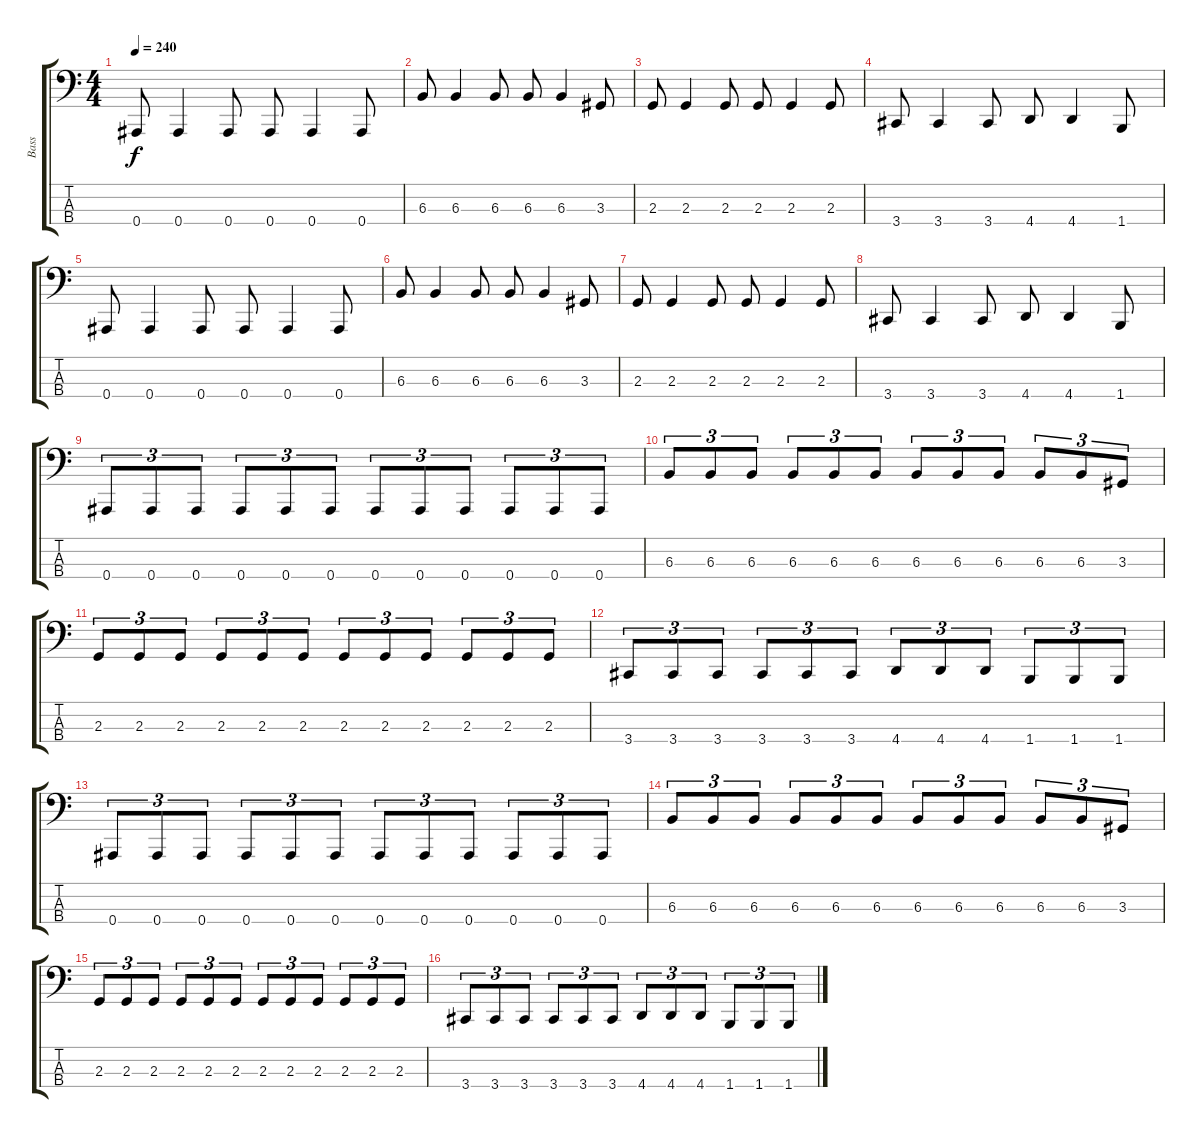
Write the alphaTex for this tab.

\track ("Bass" "Bass") {instrument electricbasspick}
\staff {score tabs}
\tuning (Eb2 Bb1 F1 Bb0) {hide}
\ts (4 4)
\tempo 240
\clef f4
\ks c
0.4.8{dy f} 0.4.4 0.4.8 0.4.8 0.4.4 0.4.8 |
6.3.8 6.3.4 6.3.8 6.3.8 6.3.4 3.3.8 |
2.3.8 2.3.4 2.3.8 2.3.8 2.3.4 2.3.8 |
3.4.8 3.4.4 3.4.8 4.4.8 4.4.4 1.4.8 |
0.4.8 0.4.4 0.4.8 0.4.8 0.4.4 0.4.8 |
6.3.8 6.3.4 6.3.8 6.3.8 6.3.4 3.3.8 |
2.3.8 2.3.4 2.3.8 2.3.8 2.3.4 2.3.8 |
3.4.8 3.4.4 3.4.8 4.4.8 4.4.4 1.4.8 |
0.4.8{tu (3 2)} 0.4.8{tu (3 2)} 0.4.8{tu (3 2)} 0.4.8{tu (3 2)} 0.4.8{tu (3 2)} 0.4.8{tu (3 2)} 0.4.8{tu (3 2)} 0.4.8{tu (3 2)} 0.4.8{tu (3 2)} 0.4.8{tu (3 2)} 0.4.8{tu (3 2)} 0.4.8{tu (3 2)} |
6.3.8{tu (3 2)} 6.3.8{tu (3 2)} 6.3.8{tu (3 2)} 6.3.8{tu (3 2)} 6.3.8{tu (3 2)} 6.3.8{tu (3 2)} 6.3.8{tu (3 2)} 6.3.8{tu (3 2)} 6.3.8{tu (3 2)} 6.3.8{tu (3 2)} 6.3.8{tu (3 2)} 3.3.8{tu (3 2)} |
2.3.8{tu (3 2)} 2.3.8{tu (3 2)} 2.3.8{tu (3 2)} 2.3.8{tu (3 2)} 2.3.8{tu (3 2)} 2.3.8{tu (3 2)} 2.3.8{tu (3 2)} 2.3.8{tu (3 2)} 2.3.8{tu (3 2)} 2.3.8{tu (3 2)} 2.3.8{tu (3 2)} 2.3.8{tu (3 2)} |
3.4.8{tu (3 2)} 3.4.8{tu (3 2)} 3.4.8{tu (3 2)} 3.4.8{tu (3 2)} 3.4.8{tu (3 2)} 3.4.8{tu (3 2)} 4.4.8{tu (3 2)} 4.4.8{tu (3 2)} 4.4.8{tu (3 2)} 1.4.8{tu (3 2)} 1.4.8{tu (3 2)} 1.4.8{tu (3 2)} |
0.4.8{tu (3 2)} 0.4.8{tu (3 2)} 0.4.8{tu (3 2)} 0.4.8{tu (3 2)} 0.4.8{tu (3 2)} 0.4.8{tu (3 2)} 0.4.8{tu (3 2)} 0.4.8{tu (3 2)} 0.4.8{tu (3 2)} 0.4.8{tu (3 2)} 0.4.8{tu (3 2)} 0.4.8{tu (3 2)} |
6.3.8{tu (3 2)} 6.3.8{tu (3 2)} 6.3.8{tu (3 2)} 6.3.8{tu (3 2)} 6.3.8{tu (3 2)} 6.3.8{tu (3 2)} 6.3.8{tu (3 2)} 6.3.8{tu (3 2)} 6.3.8{tu (3 2)} 6.3.8{tu (3 2)} 6.3.8{tu (3 2)} 3.3.8{tu (3 2)} |
2.3.8{tu (3 2)} 2.3.8{tu (3 2)} 2.3.8{tu (3 2)} 2.3.8{tu (3 2)} 2.3.8{tu (3 2)} 2.3.8{tu (3 2)} 2.3.8{tu (3 2)} 2.3.8{tu (3 2)} 2.3.8{tu (3 2)} 2.3.8{tu (3 2)} 2.3.8{tu (3 2)} 2.3.8{tu (3 2)} |
3.4.8{tu (3 2)} 3.4.8{tu (3 2)} 3.4.8{tu (3 2)} 3.4.8{tu (3 2)} 3.4.8{tu (3 2)} 3.4.8{tu (3 2)} 4.4.8{tu (3 2)} 4.4.8{tu (3 2)} 4.4.8{tu (3 2)} 1.4.8{tu (3 2)} 1.4.8{tu (3 2)} 1.4.8{tu (3 2)}
